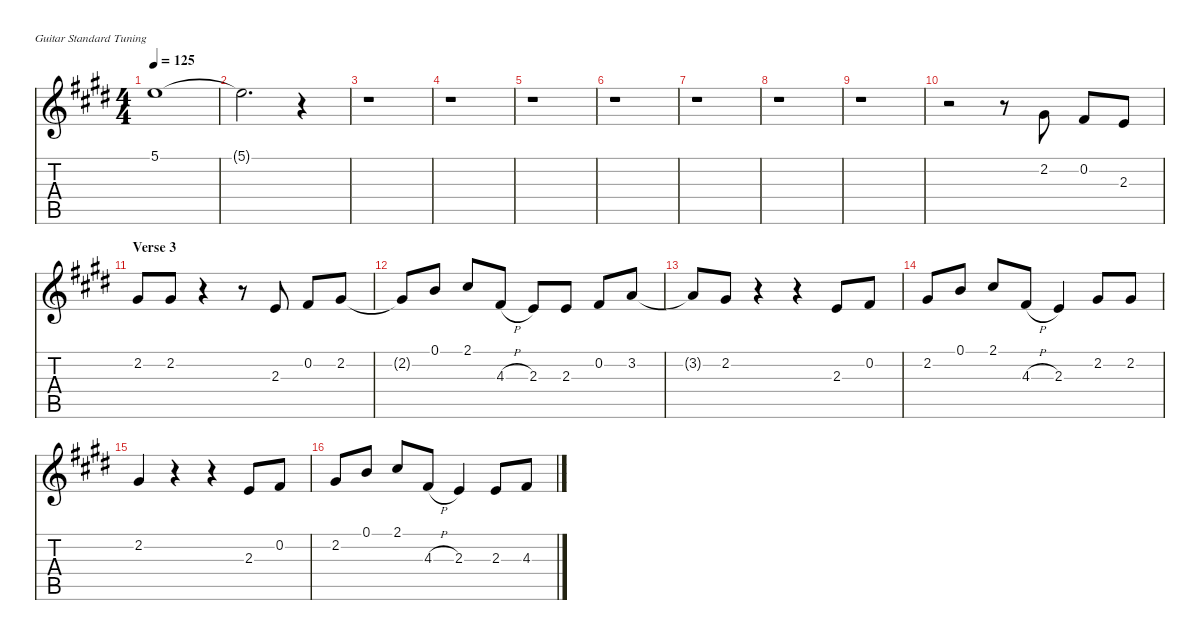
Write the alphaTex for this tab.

\defaultSystemsLayout 4
\hideDynamics
\bracketExtendMode nobrackets
\singleTrackTrackNamePolicy hidden
\multiTrackTrackNamePolicy hidden
\otherSystemsTrackNameOrientation horizontal
\track ("Vocal" "eh.") {instrument englishhorn}
\staff {score tabs}
\tuning (E4 B3 G3 D3 A2 E2)
\displaytranspose 7
\ts (4 4)
\tempo 125
\clef g2
\ks e
5.1{acc forcenatural}.1{dy f beam Down} |
5.1{t acc forcenatural}.2{d beam Down} r.4{beam Down} |
r.1{beam Down} |
r.1{beam Down} |
r.1{beam Down} |
r.1{beam Down} |
r.1{beam Down} |
r.1{beam Down} |
r.1{beam Down} |
r.2{beam Down} r.8{beam Down} 2.2{acc #}.8{beam Up} 0.2{acc #}.8{beam Up} 2.3{acc forcenatural}.8{beam Up} |
\section ("" "Verse 3")
2.2{acc #}.8{beam Up} 2.2{acc #}.8{beam Up} r.4{beam Up} r.8{beam Up} 2.3{acc forcenatural}.8{beam Up} 0.2{acc #}.8{beam Up} 2.2{acc #}.8{beam Up} |
2.2{t acc #}.8{beam Up} 0.1{acc forcenatural}.8{beam Up} 2.1{acc #}.8{beam Up} 4.3{h acc #}.8{beam Up} 2.3{acc forcenatural}.8{beam Up} 2.3{acc forcenatural}.8{beam Up} 0.2{acc #}.8{beam Up} 3.2{acc forcenatural}.8{beam Up} |
3.2{t acc forcenatural}.8{beam Up} 2.2{acc #}.8{beam Up} r.4{beam Up} r.4{beam Up} 2.3{acc forcenatural}.8{beam Up} 0.2{acc #}.8{beam Up} |
2.2{acc #}.8{beam Up} 0.1{acc forcenatural}.8{beam Up} 2.1{acc #}.8{beam Up} 4.3{h acc #}.8{beam Up} 2.3{acc forcenatural}.4{beam Up} 2.2{acc #}.8{beam Up} 2.2{acc #}.8{beam Up} |
2.2{acc #}.4{beam Up} r.4{beam Up} r.4{beam Up} 2.3{acc forcenatural}.8{beam Up} 0.2{acc #}.8{beam Up} |
2.2{acc #}.8{beam Up} 0.1{acc forcenatural}.8{beam Up} 2.1{acc #}.8{beam Up} 4.3{h acc #}.8{beam Up} 2.3{acc forcenatural}.4{beam Up} 2.3{acc forcenatural}.8{beam Up} 4.3{h acc #}.8{beam Up}
